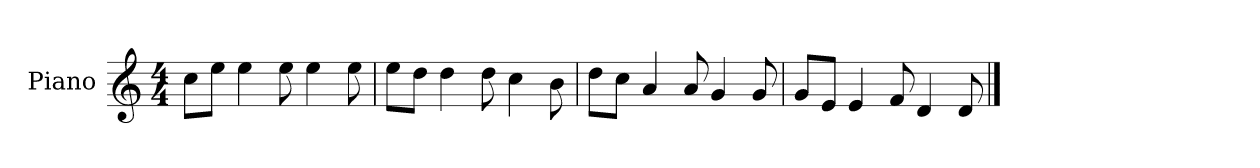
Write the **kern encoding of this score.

**kern
*part1
*staff1
*I"Piano
*I'P-no
*clefG2
*k[]
*M4/4
*MM90
=1
8cc\L
8ee\J
4ee\
8ee\
4ee\
8ee\
=2
8ee\L
8dd\J
4dd\
8dd\
4cc\
8b\
=3
8dd\L
8cc\J
4a/
8a/
4g/
8g/
=4
8g/L
8e/J
4e/
8f/
4d/
8d/
==
*-
